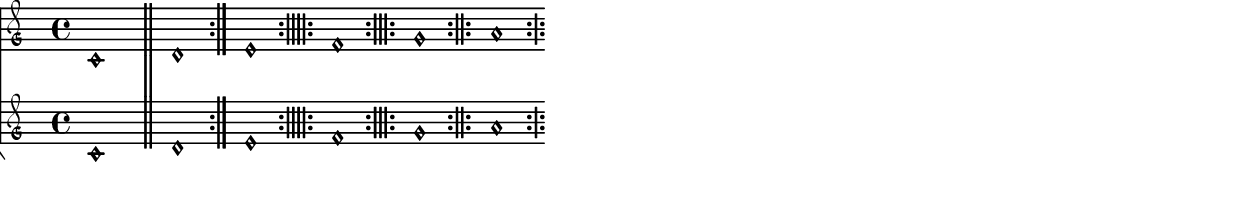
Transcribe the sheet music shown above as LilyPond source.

%% Generated by lilypond-book
%% Options: [exampleindent=10.16\mm,indent=0\mm,line-width=160\mm,paper-height=845.047\pt,paper-width=597.508\pt,papersize='(cons (* 597.508 pt) (* 845.047 pt))]
\include "lilypond-book-preamble.ly"


% ****************************************************************
% Start cut-&-pastable-section
% ****************************************************************

#(ly:set-option 'eps-box-padding 3.000000)



\paper {
  #(set-paper-size '(cons (* 597.508 pt) (* 845.047 pt)))
  indent = 0\mm
  line-width = 160\mm
  % offset the left padding, also add 1mm as lilypond creates cropped
  % images with a little space on the right
  line-width = #(- line-width (* mm  3.000000) (* mm 1))
}

\layout {
  
}




% ****************************************************************
% ly snippet:
% ****************************************************************
\sourcefilename "/lilypond-2.27.0/input/regression/repeat-petrucci.ly"
\sourcefileline 0
\version "2.23.8"

#(ly:set-option 'warning-as-error #t)

\header {
  texidoc = "This test demonstrates an ancient repeat sign in the
Petrucci style.  The sign consists of 1 to@tie{}4 short strokes
between repeat dots, with the number of strokes indicating the number
of times the preceding section is to be performed.  The number of
strokes is determined by the argument to @code{\\repeat volta}, and a
count higher than@tie{}4 falls back on a modern-looking sign with two
long strokes.  Despite appearances, these repeat signs are not bar
lines.

A double bar line should follow the first note.  A repeat sign should
follow each following note: modern, 4@tie{}strokes, 3@tie{}strokes,
2@tie{}strokes, 1@tie{}stroke."
}

music = \fixed c' {
  c1 |
  \repeat volta 5 d1
  \repeat volta 4 e1
  \repeat volta 3 f1
  \repeat volta 2 g1
  \repeat volta 1 a1
}

\new StaffGroup <<
  \new PetrucciStaff \music
  \new PetrucciStaff \music
>>



% ****************************************************************
% end ly snippet
% ****************************************************************
